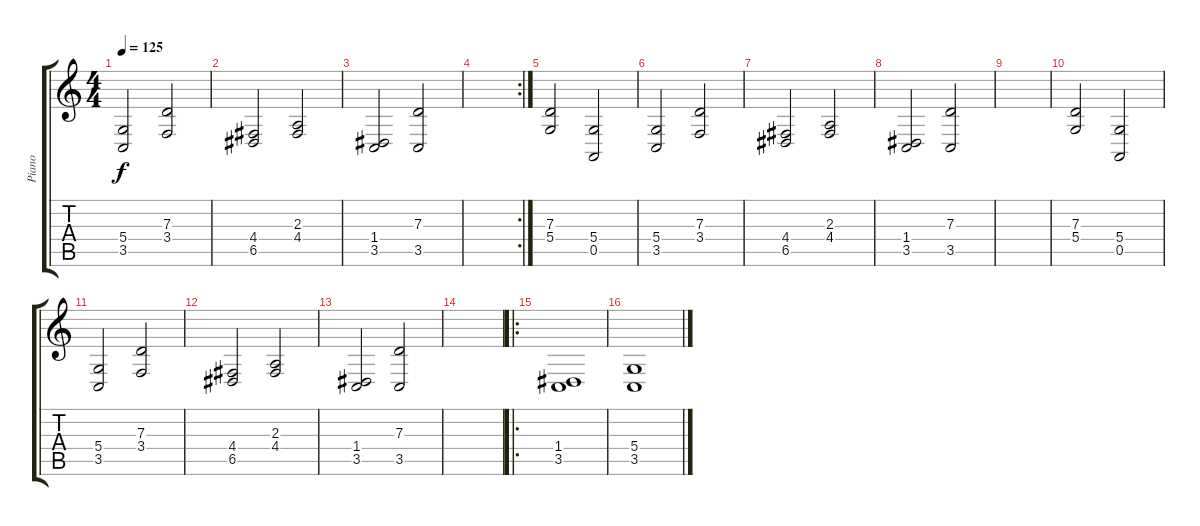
\track ("Piano" "Piano") {instrument brightacousticpiano}
\staff {score tabs}
\tuning (E4 B3 G3 D3 A2 E2) {hide}
\ts (4 4)
\tempo 125
\clef g2
\ks c
(5.4 3.5).2{dy f} (7.3 3.4).2 |
(4.4 6.5).2 (2.3 4.4).2 |
(1.4 3.5).2 (7.3 3.5).2 |
\rc 2
|
(7.3 5.4).2 (5.4 0.5).2 |
(5.4 3.5).2 (7.3 3.4).2 |
(4.4 6.5).2 (2.3 4.4).2 |
(1.4 3.5).2 (7.3 3.5).2 |
|
(7.3 5.4).2 (5.4 0.5).2 |
(5.4 3.5).2 (7.3 3.4).2 |
(4.4 6.5).2 (2.3 4.4).2 |
(1.4 3.5).2 (7.3 3.5).2 |
|
\ro
(1.4 3.5).1 |
(5.4 3.5).1
